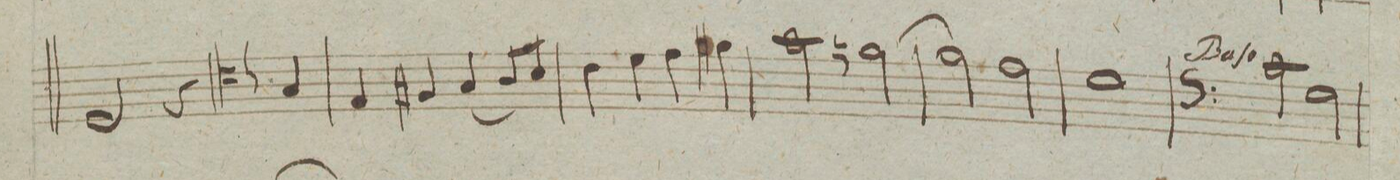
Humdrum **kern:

**kern	**dynam
*I"Baſso	*
*clefF4	*
*k[]	*
*met(c|)	*
*M2/2	*
2GG/	.
4r	.
*clefC4	*
4G/	.
=146	=146
4E/	.
4F#X/	.
(4G/	.
8A/L)	.
8B/J	.
=147	=147
4c\	.
4d\	.
4e\	.
4f#X\	.
=148	=148
2g\	.
[2fn\	.
=149	=149
2f\]	.
2e\	.
=150	=150
1d\	.
=151	=151
*clefF4	*
2c\	.
2G\	.
=152	=152
*-	*-
